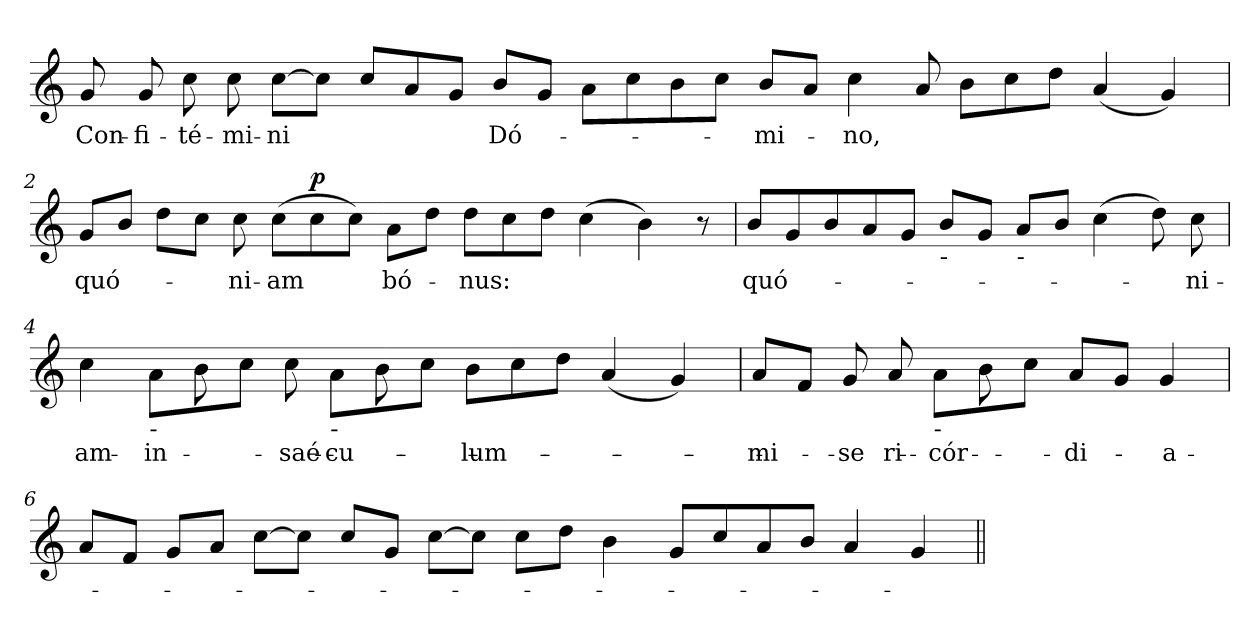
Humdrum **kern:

**kern	**text	**dynam
*part1	*part1	*part1
*staff1	*staff1	*staff1
*clefG2	*	*
*k[]	*	*
*C:	*	*
=1	=1	=1
!	!LO:LY:b	!
8g/	Con-	.
!	!LO:LY:b:rj	!
8g/	-fi-	.
!	!LO:LY:b	!
8cc\	-té-	.
!	!LO:LY:b	!
8cc\	-mi-	.
!	!LO:LY:b	!
[>8cc\L	-ni	.
8cc\J]	.	.
8cc/L	.	.
8a/	.	.
8g/J	.	.
!	!LO:LY:b	!
8b/L	Dó-	.
8g/J	.	.
8a\L	.	.
8cc\	.	.
8b\	.	.
8cc\J	.	.
!	!LO:LY:b	!
8b/L	-mi-	.
8a/J	.	.
!	!LO:LY:b	!
4cc\	-no,	.
8a/	.	.
8b\L	.	.
8cc\	.	.
8dd\J	.	.
(<4a/	.	.
4g/)	.	.
!!LO:LB:g=z
=2	=2	=2
!	!LO:LY:b	!
8g/L	quó-	.
8b/J	.	.
8dd\L	.	.
8cc\J	.	.
!	!LO:LY:b	!
8cc\	-ni-	.
!	!LO:LY:b	!
(>8cc\L	-am	.
!	!	!LO:DY:b
8cc\	.	p
8cc\J)	.	.
!	!LO:LY:b	!
8a\L	bó-	.
8dd\J	.	.
!	!LO:LY:b	!
8dd\L	-nus:	.
8cc\	.	.
8dd\J	.	.
(>4cc\	.	.
4b\)	.	.
8r	.	.
=3	=3	=3
!	!LO:LY:b	!
8b/L	quó-	.
8g/	.	.
8b/	.	.
8a/	.	.
8g/J	.	.
!LO:TX:b:t=-	!	!
8b/L	.	.
8g/J	.	.
!LO:TX:b:t=-	!	!
8a/L	.	.
8b/J	.	.
(>4cc\	.	.
8dd\)	.	.
!	!LO:LY:b	!
8cc\	-ni-	.
!!LO:LB:g=z
=4	=4	=4
*^	*	*
!	!	!LO:LY:b	!
*^	*^	*	*
4ryy	4cc\	4.ryy	2..ryy	-am	.
!LO:TX:b:t=-	!	!	!	!	!
!	!	!	!	!LO:LY:b	!
1..ryy	8a\L	.	.	in	.
.	8ryy	8b\	.	.	.
.	8cc\J	4ryy	.	.	.
!	!	!	!	!LO:LY:b	!
.	8cc\	.	.	saé-	.
!	!LO:TX:b:t=-	!	!	!	!
!	!	!	!	!LO:LY:b:rj	!
.	8a\L	1ryy	.	-cu-	.
.	8ryy	.	8b\	.	.
.	8cc\J	.	8ryy	.	.
!	!	!	!	!LO:LY:b	!
.	2..ryy	.	8b\L	-lum	.
.	.	.	8cc\	.	.
.	.	.	8dd\J	.	.
.	.	.	(<4a/	.	.
.	.	4ryy	4g/)	.	.
=5	=5	=5	=5	=5	=5
!	!	!	!	!LO:LY:b	!
*	*	*v	*v	*	*
8a/L	4.ryy	2ryy	mi-	.
8f/J	.	.	.	.
!	!	!	!LO:LY:b	!
8g/	.	.	-se-	.
!	!	!	!LO:LY:b	!
8ryy	8a/	.	-ri-	.
!LO:TX:b:t=-	!	!	!	!
!	!	!	!LO:LY:b	!
2..ryy	8a\L	8ryy	-cór-	.
.	8ryy	8b\	.	.
.	8cc\J	8ryy	.	.
!	!	!	!LO:LY:b	!
.	2ryy	8a/L	-di-	.
.	.	8g/J	.	.
!	!	!	!LO:LY:b	!
.	.	4g/	-a	.
*v	*v	*v	*	*
!!LO:LB:g=z
=6	=6	=6
8a/L	.	.
8f/J	.	.
8g/L	.	.
8a/J	.	.
[>8cc\L	.	.
8cc\J]	.	.
8cc/L	.	.
8g/J	.	.
[>8cc\L	.	.
8cc\J]	.	.
8cc\L	.	.
8dd\J	.	.
4b\	.	.
8g/L	.	.
8cc/	.	.
8a/	.	.
8b/J	.	.
4a/	.	.
4g/	.	.
=||	=||	=||
*-	*-	*-
